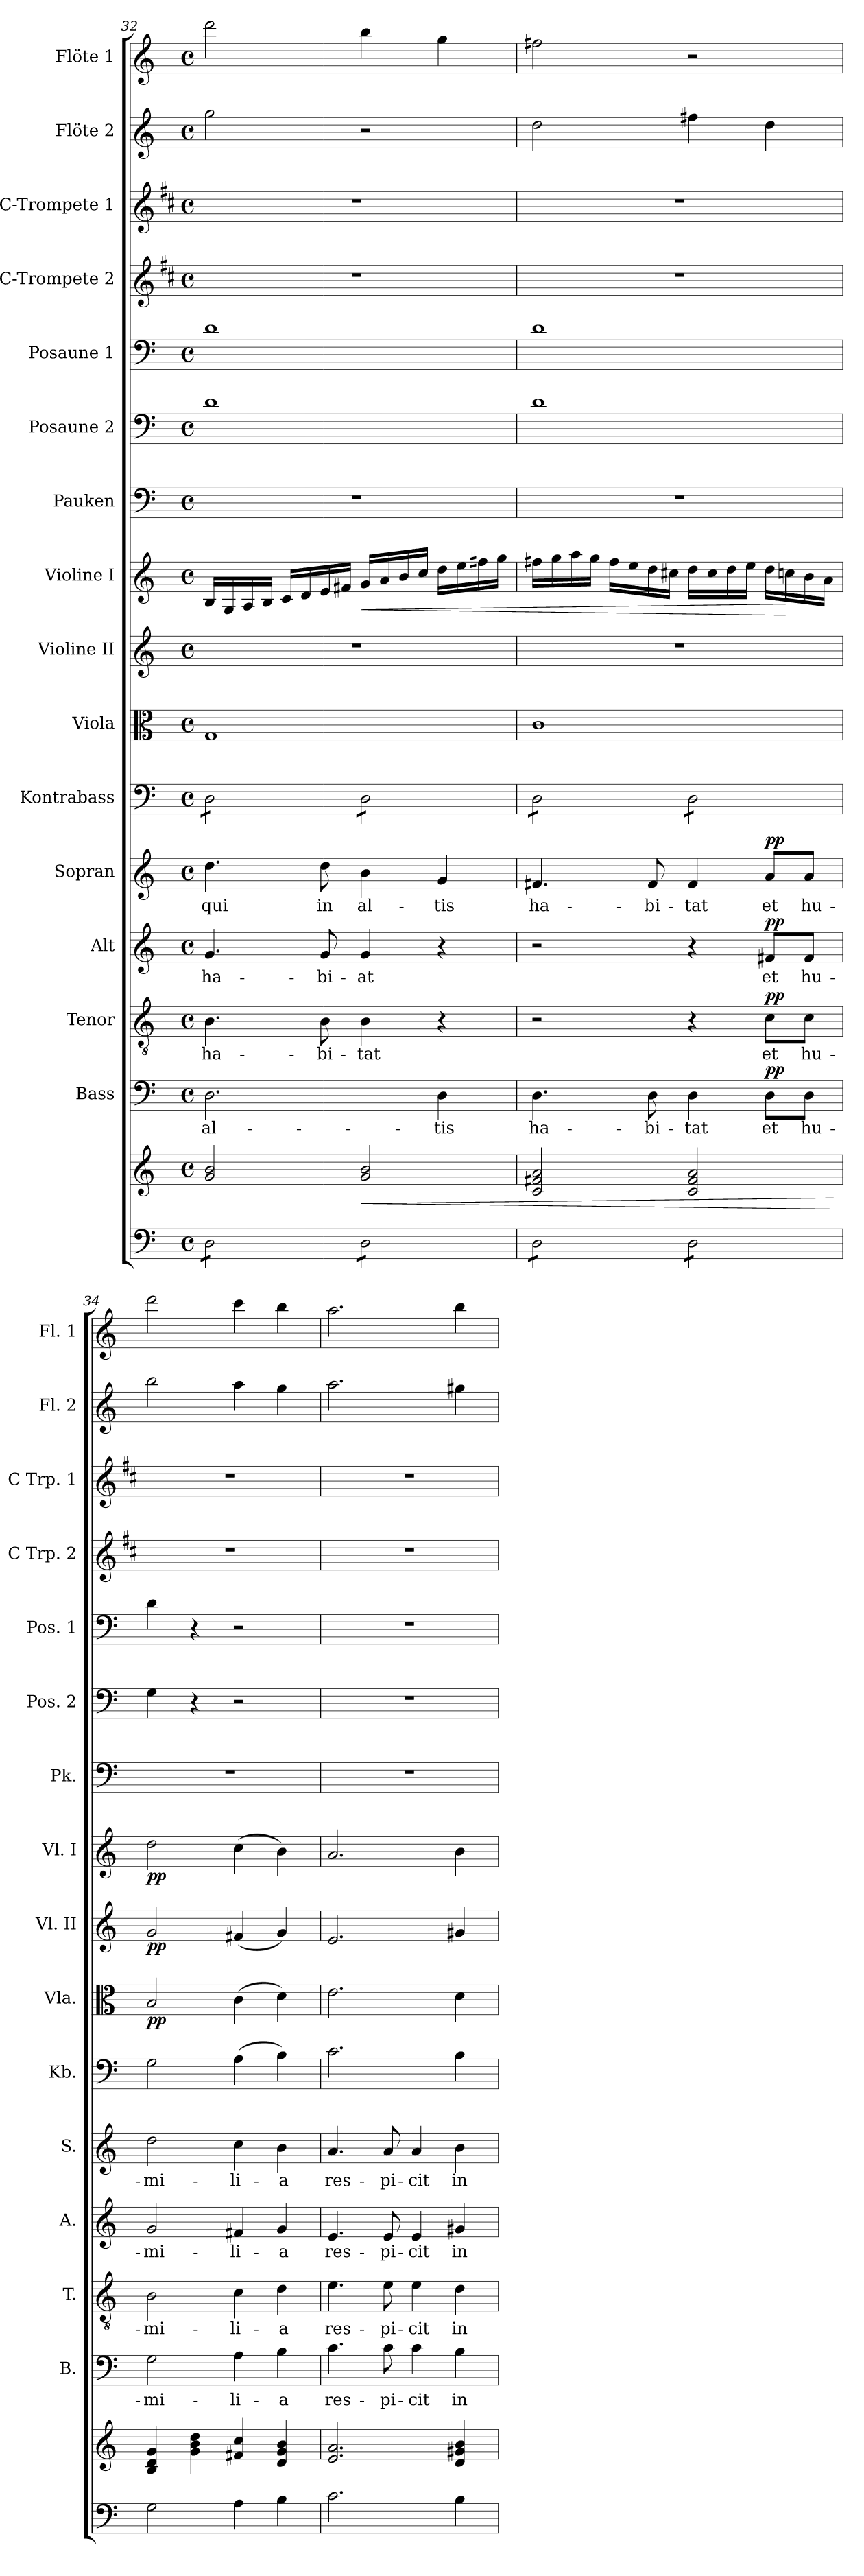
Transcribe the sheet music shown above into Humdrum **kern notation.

**kern	**kern	**dynam	**kern	**text	**dynam	**kern	**text	**dynam	**kern	**text	**dynam	**kern	**text	**dynam	**kern	**kern	**dynam	**kern	**dynam	**kern	**dynam	**kern	**kern	**kern	**kern	**kern	**kern	**kern
*part16	*part16	*part16	*part15	*part15	*part15	*part14	*part14	*part14	*part13	*part13	*part13	*part12	*part12	*part12	*part11	*part10	*part10	*part9	*part9	*part8	*part8	*part7	*part6	*part5	*part4	*part3	*part2	*part1
*staff17	*staff16	*staff16/17	*staff15	*staff15	*staff15	*staff14	*staff14	*staff14	*staff13	*staff13	*staff13	*staff12	*staff12	*staff12	*staff11	*staff10	*staff10	*staff9	*staff9	*staff8	*staff8	*staff7	*staff6	*staff5	*staff4	*staff3	*staff2	*staff1
*	*	*	*I"Bass	*	*	*I"Tenor	*	*	*I"Alt	*	*	*I"Sopran	*	*	*I"Kontrabass	*I"Viola	*	*I"Violine II	*	*I"Violine I	*	*I"Pauken	*I"Posaune 2	*I"Posaune 1	*I"C-Trompete 2	*I"C-Trompete 1	*I"Flöte 2	*I"Flöte 1
*	*	*	*I'B.	*	*	*I'T.	*	*	*I'A.	*	*	*I'S.	*	*	*I'Kb.	*I'Vla.	*	*I'Vl. II	*	*I'Vl. I	*	*I'Pk.	*I'Pos. 2	*I'Pos. 1	*I'C Trp. 2	*I'C Trp. 1	*I'Fl. 2	*I'Fl. 1
*clefF4	*clefG2	*	*clefF4	*	*	*clefGv2	*	*	*clefG2	*	*	*clefG2	*	*	*clefF4	*clefC3	*	*clefG2	*	*clefG2	*	*clefF4	*clefF4	*clefF4	*clefG2	*clefG2	*clefG2	*clefG2
*	*	*	*	*	*	*	*	*	*	*	*	*	*	*	*ITrd7c12	*	*	*	*	*	*	*	*	*	*ITrd1c2	*ITrd1c2	*	*
*k[]	*k[]	*	*k[]	*	*	*k[]	*	*	*k[]	*	*	*k[]	*	*	*k[]	*k[]	*	*k[]	*	*k[]	*	*k[]	*k[]	*k[]	*k[]	*k[]	*k[]	*k[]
*C:	*C:	*	*C:	*	*	*C:	*	*	*C:	*	*	*C:	*	*	*C:	*C:	*	*C:	*	*C:	*	*C:	*C:	*C:	*C:	*C:	*C:	*C:
*M4/4	*M4/4	*	*M4/4	*	*	*M4/4	*	*	*M4/4	*	*	*M4/4	*	*	*M4/4	*M4/4	*	*M4/4	*	*M4/4	*	*M4/4	*M4/4	*M4/4	*M4/4	*M4/4	*M4/4	*M4/4
*met(c)	*met(c)	*	*met(c)	*	*	*met(c)	*	*	*met(c)	*	*	*met(c)	*	*	*met(c)	*met(c)	*	*met(c)	*	*met(c)	*	*met(c)	*met(c)	*met(c)	*met(c)	*met(c)	*met(c)	*met(c)
=32	=32	=32	=32	=32	=32	=32	=32	=32	=32	=32	=32	=32	=32	=32	=32	=32	=32	=32	=32	=32	=32	=32	=32	=32	=32	=32	=32	=32
!	!	!	!	!LO:LY:b	!	!	!LO:LY:b	!	!	!LO:LY:b	!	!	!LO:LY:b	!	!	!	!	!	!	!	!	!	!	!	!	!	!	!
*tremolo	*	*	*	*	*	*	*	*	*	*	*	*	*	*	*	*	*	*	*	*	*	*	*	*	*	*	*	*
*	*	*	*	*	*	*	*	*	*	*	*	*	*	*	*tremolo	*	*	*	*	*	*	*	*	*	*	*	*	*
8D\L	2g/ 2b/	.	2.D\	al-	.	4.B\	ha-	.	4.g/	ha-	.	4.dd\	qui	.	8DD\L	1G	.	1r	.	16B/LL	.	1r	1d	1d	1r	1r	2gg\	2ddd\
.	.	.	.	.	.	.	.	.	.	.	.	.	.	.	.	.	.	.	.	16G/	.	.	.	.	.	.	.	.
8D\	.	.	.	.	.	.	.	.	.	.	.	.	.	.	8DD\	.	.	.	.	16A/	.	.	.	.	.	.	.	.
.	.	.	.	.	.	.	.	.	.	.	.	.	.	.	.	.	.	.	.	16B/JJ	.	.	.	.	.	.	.	.
8D\	.	.	.	.	.	.	.	.	.	.	.	.	.	.	8DD\	.	.	.	.	16c/LL	.	.	.	.	.	.	.	.
.	.	.	.	.	.	.	.	.	.	.	.	.	.	.	.	.	.	.	.	16d/	.	.	.	.	.	.	.	.
!	!	!	!	!	!	!	!LO:LY:b	!	!	!LO:LY:b	!	!	!LO:LY:b	!	!	!	!	!	!	!	!	!	!	!	!	!	!	!
8D\J	.	.	.	.	.	8B\	-bi-	.	8g/	-bi-	.	8dd\	in	.	8DD\J	.	.	.	.	16e/	.	.	.	.	.	.	.	.
.	.	.	.	.	.	.	.	.	.	.	.	.	.	.	.	.	.	.	.	16f#X/JJ	.	.	.	.	.	.	.	.
!	!	!LO:HP:b	!	!	!	!	!LO:LY:b	!	!	!LO:LY:b	!	!	!LO:LY:b	!	!	!	!	!	!	!	!LO:HP:b	!	!	!	!	!	!	!
8D\L	2g/ 2b/	<	.	.	.	4B\	-tat	.	4g/	-at	.	4b\	al-	.	8DD\L	.	.	.	.	16g/LL	<	.	.	.	.	.	2r	4bb\
.	.	.	.	.	.	.	.	.	.	.	.	.	.	.	.	.	.	.	.	16a/	.	.	.	.	.	.	.	.
8D\	.	.	.	.	.	.	.	.	.	.	.	.	.	.	8DD\	.	.	.	.	16b/	.	.	.	.	.	.	.	.
.	.	.	.	.	.	.	.	.	.	.	.	.	.	.	.	.	.	.	.	16cc/JJ	.	.	.	.	.	.	.	.
!	!	!	!	!LO:LY:b	!	!	!	!	!	!	!	!	!LO:LY:b	!	!	!	!	!	!	!	!	!	!	!	!	!	!	!
8D\	.	.	4D\	-tis	.	4r	.	.	4r	.	.	4g/	-tis	.	8DD\	.	.	.	.	16dd\LL	.	.	.	.	.	.	.	4gg\
.	.	.	.	.	.	.	.	.	.	.	.	.	.	.	.	.	.	.	.	16ee\	.	.	.	.	.	.	.	.
8D\J	.	.	.	.	.	.	.	.	.	.	.	.	.	.	8DD\J	.	.	.	.	16ff#X\	.	.	.	.	.	.	.	.
.	.	.	.	.	.	.	.	.	.	.	.	.	.	.	.	.	.	.	.	16gg\JJ	.	.	.	.	.	.	.	.
!!LO:PB:g=z
=33	=33	=33	=33	=33	=33	=33	=33	=33	=33	=33	=33	=33	=33	=33	=33	=33	=33	=33	=33	=33	=33	=33	=33	=33	=33	=33	=33	=33
!	!	!	!	!LO:LY:b	!	!	!	!	!	!	!	!	!LO:LY:b	!	!	!	!	!	!	!	!	!	!	!	!	!	!	!
8D\L	2c/ 2f#X/ 2a/	.	4.D\	ha-	.	2r	.	.	2r	.	.	4.f#X/	ha-	.	8DD\L	1c	.	1r	.	16ff#X\LL	.	1r	1d	1d	1r	1r	2dd\	2ff#X\
.	.	.	.	.	.	.	.	.	.	.	.	.	.	.	.	.	.	.	.	16gg\	.	.	.	.	.	.	.	.
8D\	.	.	.	.	.	.	.	.	.	.	.	.	.	.	8DD\	.	.	.	.	16aa\	.	.	.	.	.	.	.	.
.	.	.	.	.	.	.	.	.	.	.	.	.	.	.	.	.	.	.	.	16gg\JJ	.	.	.	.	.	.	.	.
8D\	.	.	.	.	.	.	.	.	.	.	.	.	.	.	8DD\	.	.	.	.	16ff#\LL	.	.	.	.	.	.	.	.
.	.	.	.	.	.	.	.	.	.	.	.	.	.	.	.	.	.	.	.	16ee\	.	.	.	.	.	.	.	.
!	!	!	!	!LO:LY:b	!	!	!	!	!	!	!	!	!LO:LY:b	!	!	!	!	!	!	!	!	!	!	!	!	!	!	!
8D\J	.	.	8D\	-bi-	.	.	.	.	.	.	.	8f#/	-bi-	.	8DD\J	.	.	.	.	16dd\	.	.	.	.	.	.	.	.
.	.	.	.	.	.	.	.	.	.	.	.	.	.	.	.	.	.	.	.	16cc#X\JJ	.	.	.	.	.	.	.	.
!	!	!	!	!LO:LY:b	!	!	!	!	!	!	!	!	!LO:LY:b	!	!	!	!	!	!	!	!	!	!	!	!	!	!	!
8D\L	2c/ 2f#/ 2a/	.	4D\	-tat	.	4r	.	.	4r	.	.	4f#/	-tat	.	8DD\L	.	.	.	.	16dd\LL	.	.	.	.	.	.	4ff#X\	2r
.	.	.	.	.	.	.	.	.	.	.	.	.	.	.	.	.	.	.	.	16cc#\	.	.	.	.	.	.	.	.
8D\	.	.	.	.	.	.	.	.	.	.	.	.	.	.	8DD\	.	.	.	.	16dd\	.	.	.	.	.	.	.	.
.	.	.	.	.	.	.	.	.	.	.	.	.	.	.	.	.	.	.	.	16ee\JJ	.	.	.	.	.	.	.	.
!	!	!	!	!LO:LY:b	!LO:DY:a	!	!LO:LY:b	!LO:DY:a	!	!LO:LY:b	!LO:DY:a	!	!LO:LY:b	!LO:DY:a	!	!	!	!	!	!	!	!	!	!	!	!	!	!
8D\	.	.	8D\L	et	pp	8c\L	et	pp	8f#X/L	et	pp	8a/L	et	pp	8DD\	.	.	.	.	16dd\LL	.	.	.	.	.	.	4dd\	.
.	.	.	.	.	.	.	.	.	.	.	.	.	.	.	.	.	.	.	.	16ccn\	[	.	.	.	.	.	.	.
!	!	!	!	!LO:LY:b	!	!	!LO:LY:b	!	!	!LO:LY:b	!	!	!LO:LY:b	!	!	!	!	!	!	!	!	!	!	!	!	!	!	!
8D\J	.	.	8D\J	hu-	.	8c\J	hu-	.	8f#/J	hu-	.	8a/J	hu-	.	8DD\J	.	.	.	.	16b\	.	.	.	.	.	.	.	.
*	*	*	*	*	*	*	*	*	*	*	*	*	*	*	*Xtremolo	*	*	*	*	*	*	*	*	*	*	*	*	*
*Xtremolo	*	*	*	*	*	*	*	*	*	*	*	*	*	*	*	*	*	*	*	*	*	*	*	*	*	*	*	*
.	.	.	.	.	.	.	.	.	.	.	.	.	.	.	.	.	.	.	.	16a\JJ	.	.	.	.	.	.	.	.
.	.	[	.	.	.	.	.	.	.	.	.	.	.	.	.	.	.	.	.	.	.	.	.	.	.	.	.	.
=34	=34	=34	=34	=34	=34	=34	=34	=34	=34	=34	=34	=34	=34	=34	=34	=34	=34	=34	=34	=34	=34	=34	=34	=34	=34	=34	=34	=34
!	!	!	!	!LO:LY:b	!	!	!LO:LY:b	!	!	!LO:LY:b	!	!	!LO:LY:b	!	!	!	!LO:DY:b	!	!LO:DY:b	!	!LO:DY:b	!	!	!	!	!	!	!
2G\	4B/ 4d/ 4g/	.	2G\	-mi-	.	2B\	-mi-	.	2g/	-mi-	.	2dd\	-mi-	.	2GG\	2B/	pp	2g/	pp	2dd\	pp	1r	4G\	4d\	1r	1r	2bb\	2ddd\
.	4g\ 4b\ 4dd\	.	.	.	.	.	.	.	.	.	.	.	.	.	.	.	.	.	.	.	.	.	4r	4r	.	.	.	.
!	!	!	!	!LO:LY:b	!	!	!LO:LY:b	!	!	!LO:LY:b	!	!	!LO:LY:b	!	!	!	!	!	!	!	!	!	!	!	!	!	!	!
4A\	4f#X/ 4cc/	.	4A\	-li-	.	4c\	-li-	.	4f#X/	-li-	.	4cc\	-li-	.	(>4AA\	(>4c\	.	(<4f#X/	.	(>4cc\	.	.	2r	2r	.	.	4aa\	4ccc\
!	!	!	!	!LO:LY:b	!	!	!LO:LY:b	!	!	!LO:LY:b	!	!	!LO:LY:b	!	!	!	!	!	!	!	!	!	!	!	!	!	!	!
4B\	4d/ 4g/ 4b/	.	4B\	-a	.	4d\	-a	.	4g/	-a	.	4b\	-a	.	4BB\)	4d\)	.	4g/)	.	4b\)	.	.	.	.	.	.	4gg\	4bb\
=35	=35	=35	=35	=35	=35	=35	=35	=35	=35	=35	=35	=35	=35	=35	=35	=35	=35	=35	=35	=35	=35	=35	=35	=35	=35	=35	=35	=35
!	!	!	!	!LO:LY:b	!	!	!LO:LY:b	!	!	!LO:LY:b	!	!	!LO:LY:b	!	!	!	!	!	!	!	!	!	!	!	!	!	!	!
2.c\	2.e/ 2.a/	.	4.c\	res-	.	4.e\	res-	.	4.e/	res-	.	4.a/	res-	.	2.C\	2.e\	.	2.e/	.	2.a/	.	1r	1r	1r	1r	1r	2.aa\	2.aa\
!	!	!	!	!LO:LY:b	!	!	!LO:LY:b	!	!	!LO:LY:b	!	!	!LO:LY:b	!	!	!	!	!	!	!	!	!	!	!	!	!	!	!
.	.	.	8c\	-pi-	.	8e\	-pi-	.	8e/	-pi-	.	8a/	-pi-	.	.	.	.	.	.	.	.	.	.	.	.	.	.	.
!	!	!	!	!LO:LY:b	!	!	!LO:LY:b	!	!	!LO:LY:b	!	!	!LO:LY:b	!	!	!	!	!	!	!	!	!	!	!	!	!	!	!
.	.	.	4c\	-cit	.	4e\	-cit	.	4e/	-cit	.	4a/	-cit	.	.	.	.	.	.	.	.	.	.	.	.	.	.	.
!	!	!	!	!LO:LY:b	!	!	!LO:LY:b	!	!	!LO:LY:b	!	!	!LO:LY:b	!	!	!	!	!	!	!	!	!	!	!	!	!	!	!
4B\	4d/ 4g#X/ 4b/	.	4B\	in	.	4d\	in	.	4g#X/	in	.	4b\	in	.	4BB\	4d\	.	4g#X/	.	4b\	.	.	.	.	.	.	4gg#X\	4bb\
=	=	=	=	=	=	=	=	=	=	=	=	=	=	=	=	=	=	=	=	=	=	=	=	=	=	=	=	=
*-	*-	*-	*-	*-	*-	*-	*-	*-	*-	*-	*-	*-	*-	*-	*-	*-	*-	*-	*-	*-	*-	*-	*-	*-	*-	*-	*-	*-
